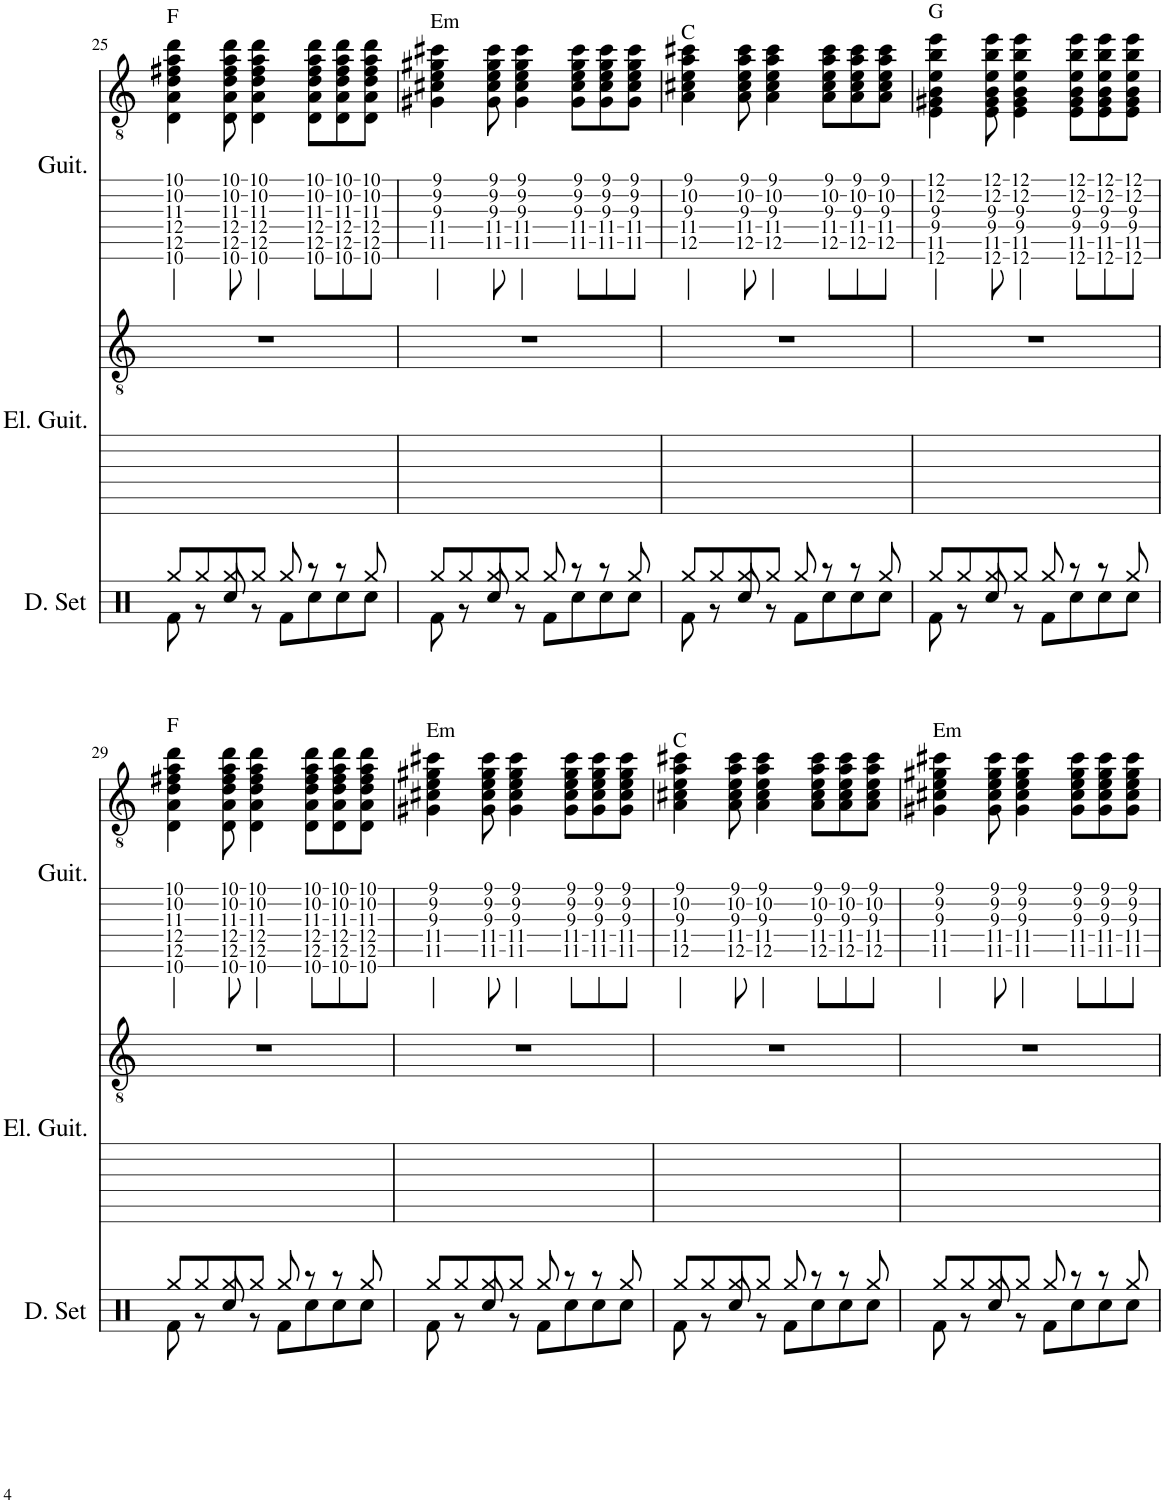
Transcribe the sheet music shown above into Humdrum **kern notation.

**kern	**kern	**kern	**kern	**kern
*part3	*part2	*part2	*part1	*part1
*staff5	*staff4	*staff3	*staff2	*staff1
*I"架子鼓	*I"电子吉他	*	*I"原音吉他	*
!!LO:PB:g=z
*clefX	*	*clefGv2	*	*clefGv2
*k[]	*k[]	*k[]	*k[]	*k[]
*M4/4	*M4/4	*M4/4	*M4/4	*M4/4
=25	=25	=25	=25	=25
*^	*	*	*	*
!	!	!	!	!	!LO:TX:a:t=F
8Rgg/L	8Rf\	1r	1r	4D\ 4A\ 4d\ 4f#\ 4a\ 4dd\	4D\ 4A\ 4d\ 4f#X\ 4a\ 4dd\
8Rgg/	8r	.	.	.	.
8Rgg/	8Rcc/	.	.	8D\ 8A\ 8d\ 8f#\ 8a\ 8dd\	8D\ 8A\ 8d\ 8f#\ 8a\ 8dd\
8Rgg/J	8r	.	.	4D\ 4A\ 4d\ 4f#\ 4a\ 4dd\	4D\ 4A\ 4d\ 4f#\ 4a\ 4dd\
8Rgg/	8Rf\L	.	.	.	.
8r	8Rcc\	.	.	8D\ 8A\ 8d\ 8f#\ 8a\ 8dd\L	8D\ 8A\ 8d\ 8f#\ 8a\ 8dd\L
8r	8Rcc\	.	.	8D\ 8A\ 8d\ 8f#\ 8a\ 8dd\	8D\ 8A\ 8d\ 8f#\ 8a\ 8dd\
8Rgg/	8Rcc\J	.	.	8D\ 8A\ 8d\ 8f#\ 8a\ 8dd\J	8D\ 8A\ 8d\ 8f#\ 8a\ 8dd\J
=26	=26	=26	=26	=26	=26
!	!	!	!	!	!LO:TX:a:t=Em
8Rgg/L	8Rf\	1r	1r	4G#\ 4c#\ 4e\ 4g#\ 4cc#\	4G#X\ 4c#X\ 4e\ 4g#X\ 4cc#X\
8Rgg/	8r	.	.	.	.
8Rgg/	8Rcc/	.	.	8G#\ 8c#\ 8e\ 8g#\ 8cc#\	8G#\ 8c#\ 8e\ 8g#\ 8cc#\
8Rgg/J	8r	.	.	4G#\ 4c#\ 4e\ 4g#\ 4cc#\	4G#\ 4c#\ 4e\ 4g#\ 4cc#\
8Rgg/	8Rf\L	.	.	.	.
8r	8Rcc\	.	.	8G#\ 8c#\ 8e\ 8g#\ 8cc#\L	8G#\ 8c#\ 8e\ 8g#\ 8cc#\L
8r	8Rcc\	.	.	8G#\ 8c#\ 8e\ 8g#\ 8cc#\	8G#\ 8c#\ 8e\ 8g#\ 8cc#\
8Rgg/	8Rcc\J	.	.	8G#\ 8c#\ 8e\ 8g#\ 8cc#\J	8G#\ 8c#\ 8e\ 8g#\ 8cc#\J
=27	=27	=27	=27	=27	=27
!	!	!	!	!	!LO:TX:a:t=C
8Rgg/L	8Rf\	1r	1r	4A\ 4c#\ 4e\ 4a\ 4cc#\	4A\ 4c#X\ 4e\ 4a\ 4cc#X\
8Rgg/	8r	.	.	.	.
8Rgg/	8Rcc/	.	.	8A\ 8c#\ 8e\ 8a\ 8cc#\	8A\ 8c#\ 8e\ 8a\ 8cc#\
8Rgg/J	8r	.	.	4A\ 4c#\ 4e\ 4a\ 4cc#\	4A\ 4c#\ 4e\ 4a\ 4cc#\
8Rgg/	8Rf\L	.	.	.	.
8r	8Rcc\	.	.	8A\ 8c#\ 8e\ 8a\ 8cc#\L	8A\ 8c#\ 8e\ 8a\ 8cc#\L
8r	8Rcc\	.	.	8A\ 8c#\ 8e\ 8a\ 8cc#\	8A\ 8c#\ 8e\ 8a\ 8cc#\
8Rgg/	8Rcc\J	.	.	8A\ 8c#\ 8e\ 8a\ 8cc#\J	8A\ 8c#\ 8e\ 8a\ 8cc#\J
=28	=28	=28	=28	=28	=28
!	!	!	!	!	!LO:TX:a:t=G
8Rgg/L	8Rf\	1r	1r	4E\ 4G#\ 4B\ 4e\ 4b\ 4ee\	4E\ 4G#X\ 4B\ 4e\ 4b\ 4ee\
8Rgg/	8r	.	.	.	.
8Rgg/	8Rcc/	.	.	8E\ 8G#\ 8B\ 8e\ 8b\ 8ee\	8E\ 8G#\ 8B\ 8e\ 8b\ 8ee\
8Rgg/J	8r	.	.	4E\ 4G#\ 4B\ 4e\ 4b\ 4ee\	4E\ 4G#\ 4B\ 4e\ 4b\ 4ee\
8Rgg/	8Rf\L	.	.	.	.
8r	8Rcc\	.	.	8E\ 8G#\ 8B\ 8e\ 8b\ 8ee\L	8E\ 8G#\ 8B\ 8e\ 8b\ 8ee\L
8r	8Rcc\	.	.	8E\ 8G#\ 8B\ 8e\ 8b\ 8ee\	8E\ 8G#\ 8B\ 8e\ 8b\ 8ee\
8Rgg/	8Rcc\J	.	.	8E\ 8G#\ 8B\ 8e\ 8b\ 8ee\J	8E\ 8G#\ 8B\ 8e\ 8b\ 8ee\J
!!LO:LB:g=z
=29	=29	=29	=29	=29	=29
!	!	!	!	!	!LO:TX:a:t=F
8Rgg/L	8Rf\	1r	1r	4D\ 4A\ 4d\ 4f#\ 4a\ 4dd\	4D\ 4A\ 4d\ 4f#X\ 4a\ 4dd\
8Rgg/	8r	.	.	.	.
8Rgg/	8Rcc/	.	.	8D\ 8A\ 8d\ 8f#\ 8a\ 8dd\	8D\ 8A\ 8d\ 8f#\ 8a\ 8dd\
8Rgg/J	8r	.	.	4D\ 4A\ 4d\ 4f#\ 4a\ 4dd\	4D\ 4A\ 4d\ 4f#\ 4a\ 4dd\
8Rgg/	8Rf\L	.	.	.	.
8r	8Rcc\	.	.	8D\ 8A\ 8d\ 8f#\ 8a\ 8dd\L	8D\ 8A\ 8d\ 8f#\ 8a\ 8dd\L
8r	8Rcc\	.	.	8D\ 8A\ 8d\ 8f#\ 8a\ 8dd\	8D\ 8A\ 8d\ 8f#\ 8a\ 8dd\
8Rgg/	8Rcc\J	.	.	8D\ 8A\ 8d\ 8f#\ 8a\ 8dd\J	8D\ 8A\ 8d\ 8f#\ 8a\ 8dd\J
=30	=30	=30	=30	=30	=30
!	!	!	!	!	!LO:TX:a:t=Em
8Rgg/L	8Rf\	1r	1r	4G#\ 4c#\ 4e\ 4g#\ 4cc#\	4G#X\ 4c#X\ 4e\ 4g#X\ 4cc#X\
8Rgg/	8r	.	.	.	.
8Rgg/	8Rcc/	.	.	8G#\ 8c#\ 8e\ 8g#\ 8cc#\	8G#\ 8c#\ 8e\ 8g#\ 8cc#\
8Rgg/J	8r	.	.	4G#\ 4c#\ 4e\ 4g#\ 4cc#\	4G#\ 4c#\ 4e\ 4g#\ 4cc#\
8Rgg/	8Rf\L	.	.	.	.
8r	8Rcc\	.	.	8G#\ 8c#\ 8e\ 8g#\ 8cc#\L	8G#\ 8c#\ 8e\ 8g#\ 8cc#\L
8r	8Rcc\	.	.	8G#\ 8c#\ 8e\ 8g#\ 8cc#\	8G#\ 8c#\ 8e\ 8g#\ 8cc#\
8Rgg/	8Rcc\J	.	.	8G#\ 8c#\ 8e\ 8g#\ 8cc#\J	8G#\ 8c#\ 8e\ 8g#\ 8cc#\J
=31	=31	=31	=31	=31	=31
!	!	!	!	!	!LO:TX:a:t=C
8Rgg/L	8Rf\	1r	1r	4A\ 4c#\ 4e\ 4a\ 4cc#\	4A\ 4c#X\ 4e\ 4a\ 4cc#X\
8Rgg/	8r	.	.	.	.
8Rgg/	8Rcc/	.	.	8A\ 8c#\ 8e\ 8a\ 8cc#\	8A\ 8c#\ 8e\ 8a\ 8cc#\
8Rgg/J	8r	.	.	4A\ 4c#\ 4e\ 4a\ 4cc#\	4A\ 4c#\ 4e\ 4a\ 4cc#\
8Rgg/	8Rf\L	.	.	.	.
8r	8Rcc\	.	.	8A\ 8c#\ 8e\ 8a\ 8cc#\L	8A\ 8c#\ 8e\ 8a\ 8cc#\L
8r	8Rcc\	.	.	8A\ 8c#\ 8e\ 8a\ 8cc#\	8A\ 8c#\ 8e\ 8a\ 8cc#\
8Rgg/	8Rcc\J	.	.	8A\ 8c#\ 8e\ 8a\ 8cc#\J	8A\ 8c#\ 8e\ 8a\ 8cc#\J
=32	=32	=32	=32	=32	=32
!	!	!	!	!	!LO:TX:a:t=Em
8Rgg/L	8Rf\	1r	1r	4G#\ 4c#\ 4e\ 4g#\ 4cc#\	4G#X\ 4c#X\ 4e\ 4g#X\ 4cc#X\
8Rgg/	8r	.	.	.	.
8Rgg/	8Rcc/	.	.	8G#\ 8c#\ 8e\ 8g#\ 8cc#\	8G#\ 8c#\ 8e\ 8g#\ 8cc#\
8Rgg/J	8r	.	.	4G#\ 4c#\ 4e\ 4g#\ 4cc#\	4G#\ 4c#\ 4e\ 4g#\ 4cc#\
8Rgg/	8Rf\L	.	.	.	.
8r	8Rcc\	.	.	8G#\ 8c#\ 8e\ 8g#\ 8cc#\L	8G#\ 8c#\ 8e\ 8g#\ 8cc#\L
8r	8Rcc\	.	.	8G#\ 8c#\ 8e\ 8g#\ 8cc#\	8G#\ 8c#\ 8e\ 8g#\ 8cc#\
8Rgg/	8Rcc\J	.	.	8G#\ 8c#\ 8e\ 8g#\ 8cc#\J	8G#\ 8c#\ 8e\ 8g#\ 8cc#\J
*v	*v	*	*	*	*
=	=	=	=	=
*-	*-	*-	*-	*-
